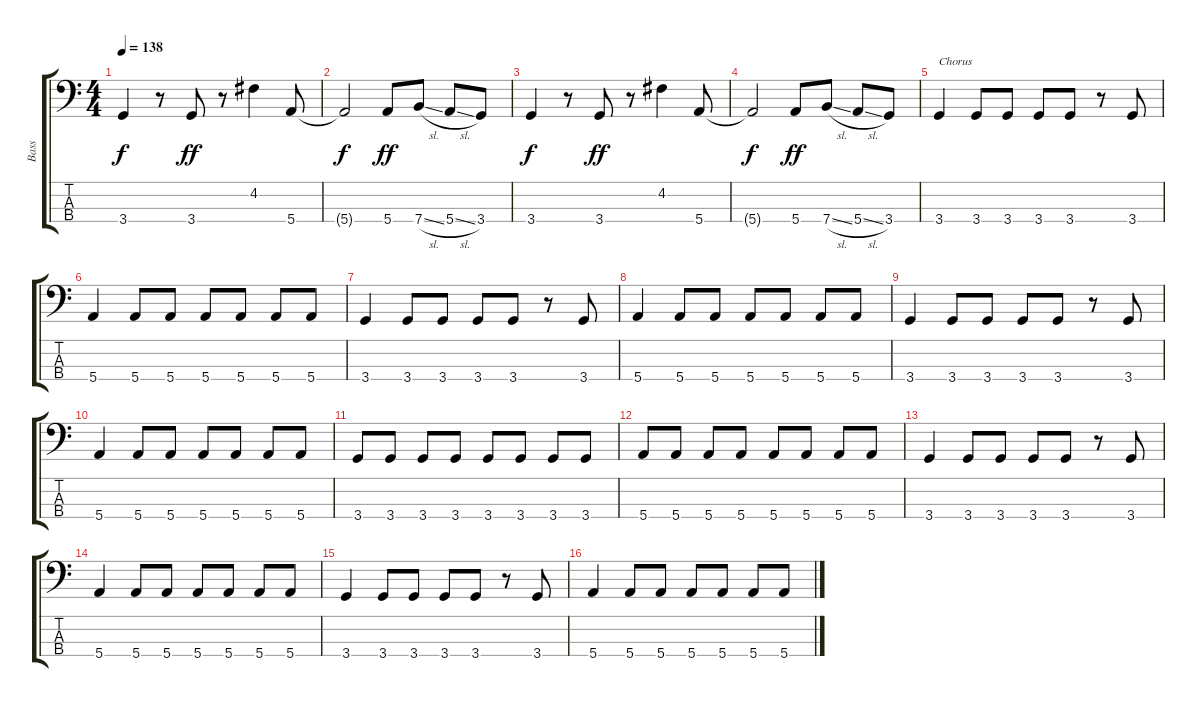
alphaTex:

\track ("Bass" "Bass") {instrument electricbassfinger}
\staff {score tabs}
\tuning (G2 D2 A1 E1) {hide}
\ts (4 4)
\tempo 138
\clef f4
\ks c
3.4.4{dy f} r.8 3.4.8{dy ff} r.8 4.2.4 5.4.8 |
5.4{t}.2{dy f} 5.4.8{dy ff} 7.4{sl}.8 5.4{sl}.8 3.4.8 |
3.4.4{dy f} r.8 3.4.8{dy ff} r.8 4.2.4 5.4.8 |
5.4{t}.2{dy f} 5.4.8{dy ff} 7.4{sl}.8 5.4{sl}.8 3.4.8 |
3.4.4{txt "Chorus"} 3.4.8 3.4.8 3.4.8 3.4.8 r.8 3.4.8 |
5.4.4 5.4.8 5.4.8 5.4.8 5.4.8 5.4.8 5.4.8 |
3.4.4 3.4.8 3.4.8 3.4.8 3.4.8 r.8 3.4.8 |
5.4.4 5.4.8 5.4.8 5.4.8 5.4.8 5.4.8 5.4.8 |
3.4.4 3.4.8 3.4.8 3.4.8 3.4.8 r.8 3.4.8 |
5.4.4 5.4.8 5.4.8 5.4.8 5.4.8 5.4.8 5.4.8 |
3.4.8 3.4.8 3.4.8 3.4.8 3.4.8 3.4.8 3.4.8 3.4.8 |
5.4.8 5.4.8 5.4.8 5.4.8 5.4.8 5.4.8 5.4.8 5.4.8 |
3.4.4 3.4.8 3.4.8 3.4.8 3.4.8 r.8 3.4.8 |
5.4.4 5.4.8 5.4.8 5.4.8 5.4.8 5.4.8 5.4.8 |
3.4.4 3.4.8 3.4.8 3.4.8 3.4.8 r.8 3.4.8 |
5.4.4 5.4.8 5.4.8 5.4.8 5.4.8 5.4.8 5.4.8
